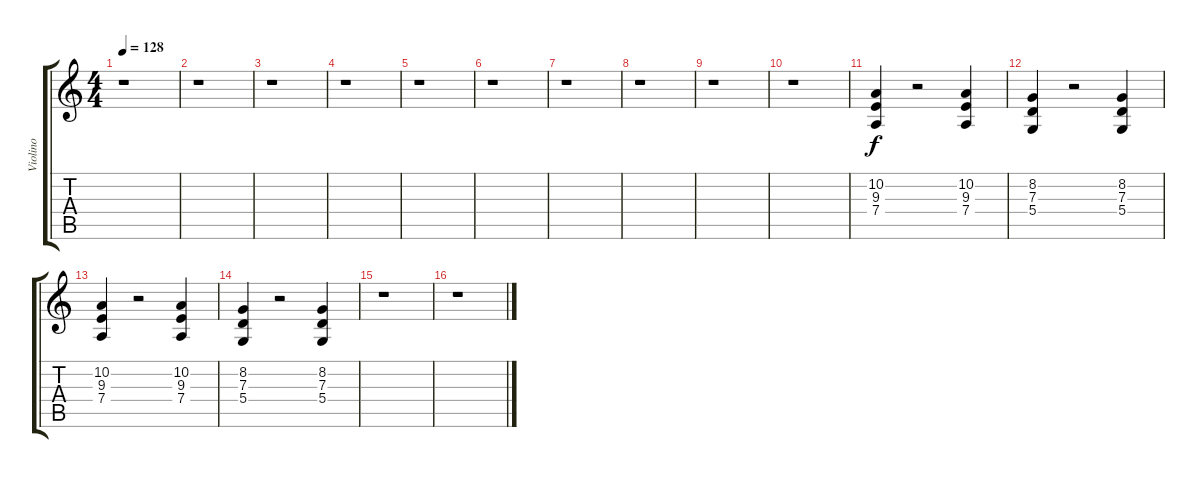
\track ("Violino" "Violino") {instrument violin}
\staff {score tabs}
\tuning (E4 B3 G3 D3 A2 E2) {hide}
\ts (4 4)
\tempo 128
\clef g2
\ks c
r.1{dy f} |
r.1 |
r.1 |
r.1 |
r.1 |
r.1 |
r.1 |
r.1 |
r.1 |
r.1 |
(10.2 9.3 7.4).4 r.2 (10.2 9.3 7.4).4 |
(8.2 7.3 5.4).4 r.2 (8.2 7.3 5.4).4 |
(10.2 9.3 7.4).4 r.2 (10.2 9.3 7.4).4 |
(8.2 7.3 5.4).4 r.2 (8.2 7.3 5.4).4 |
r.1 |
r.1
